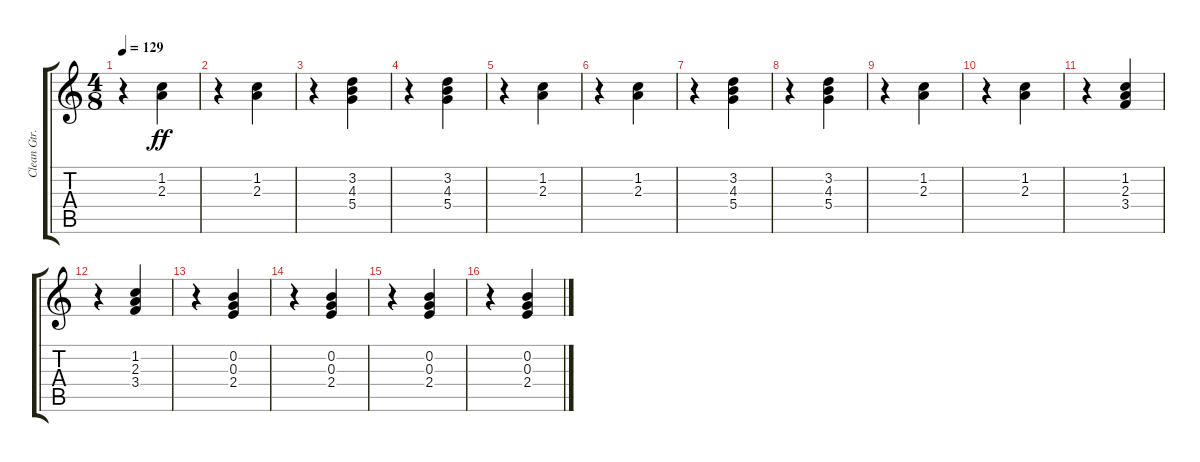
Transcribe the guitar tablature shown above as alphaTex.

\track ("Clean Gtr." "Clean Gtr.") {instrument electricguitarclean}
\staff {score tabs}
\tuning (E4 B3 G3 D3 A2 E2) {hide}
\ts (4 8)
\tempo 129
\clef g2
\ks c
r.4{dy f} (1.2 2.3).4{dy ff instrument acousticguitarsteel} |
r.4 (1.2 2.3).4 |
r.4 (3.2 4.3 5.4).4 |
r.4 (3.2 4.3 5.4).4 |
r.4 (1.2 2.3).4 |
r.4 (1.2 2.3).4 |
r.4 (3.2 4.3 5.4).4 |
r.4 (3.2 4.3 5.4).4 |
r.4 (1.2 2.3).4 |
r.4 (1.2 2.3).4 |
r.4 (1.2 2.3 3.4).4 |
r.4 (1.2 2.3 3.4).4 |
r.4 (0.2 0.3 2.4).4 |
r.4 (0.2 0.3 2.4).4 |
r.4 (0.2 0.3 2.4).4 |
r.4 (0.2 0.3 2.4).4
